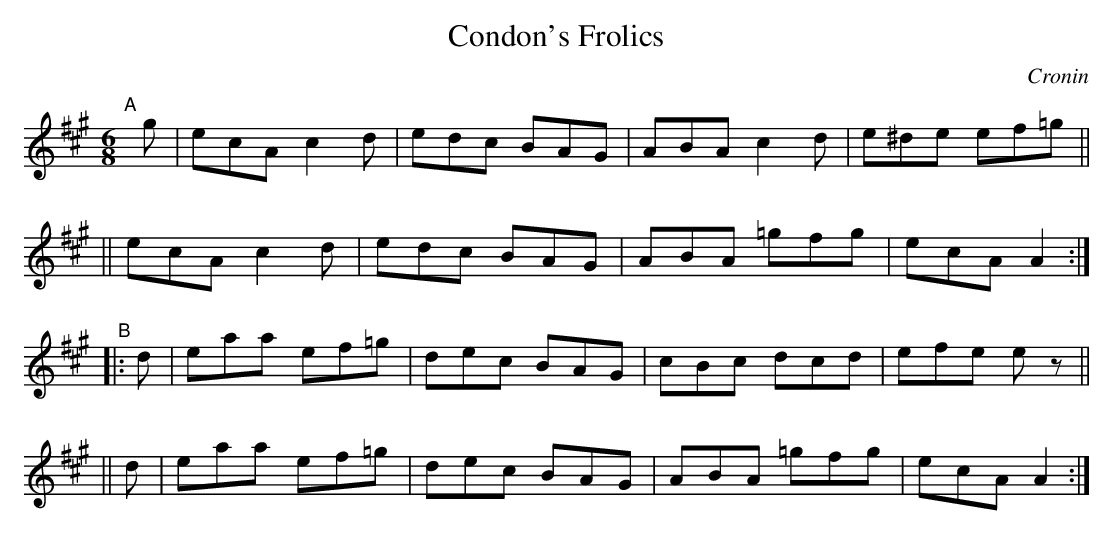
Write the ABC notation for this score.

X:1
T: Condon's Frolics
O: Cronin
M: 6/8
L: 1/8
K: A
"^A"[|] g \
|  ecA c2d | edc BAG | ABA c2d | e^de ef=g ||
|| ecA c2d | edc BAG | ABA =gfg | ecA A2 :|
"^B"\
|: d | eaa ef=g | dec BAG | cBc dcd | efe ez ||
|| d | eaa ef=g | dec BAG | ABA =gfg | ecA A2 :|
